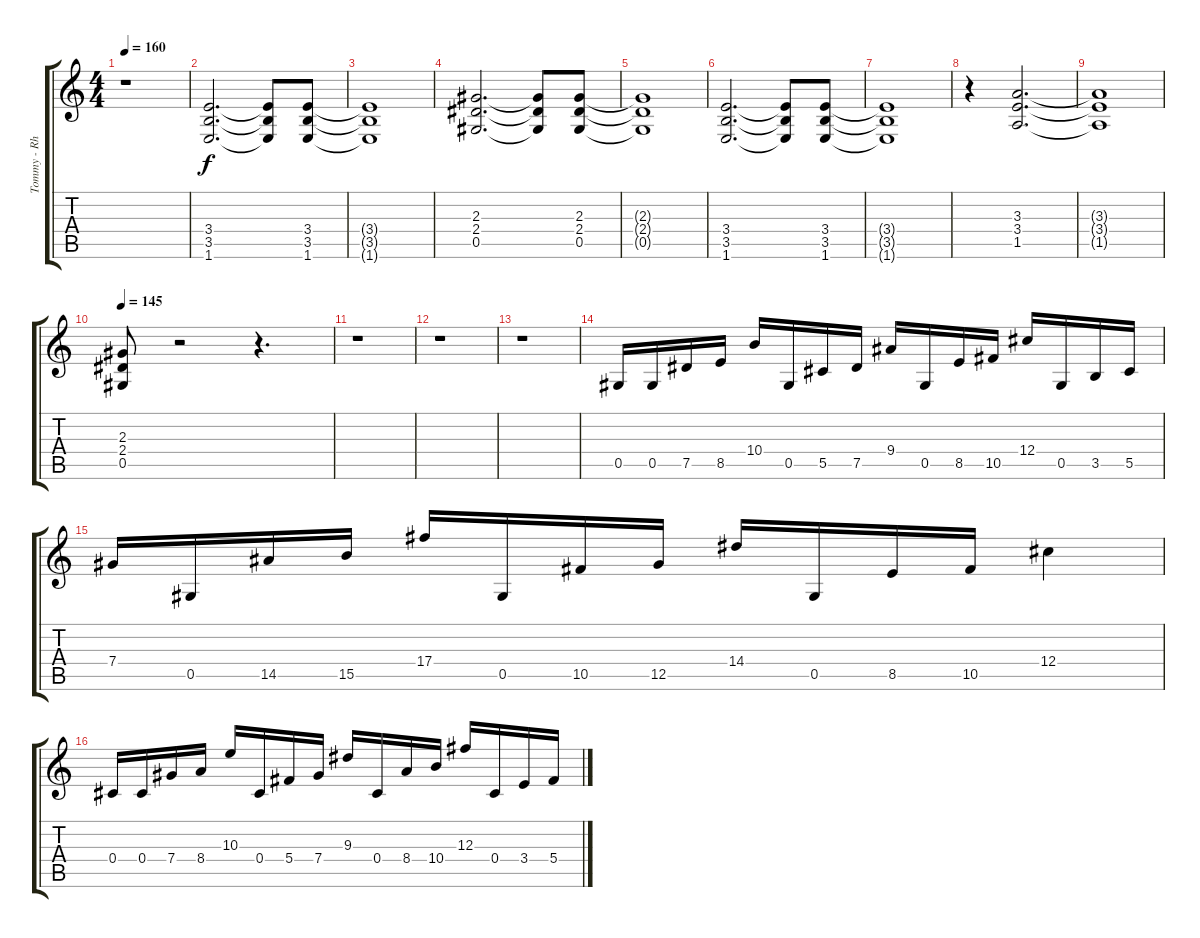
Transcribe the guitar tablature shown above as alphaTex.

\track ("Tommy - Rhythm Guitar" "Tommy - Rh") {instrument distortionguitar}
\staff {score tabs}
\tuning (Eb4 Bb3 Gb3 Db3 Ab2 Eb2) {hide}
\ts (4 4)
\tempo 160
\clef g2
\ks c
r.1{dy f} |
(3.4 3.5 1.6).2{d instrument distortionguitar} (3.4{t} 3.5{t} 1.6{t}).8 (3.4 3.5 1.6).8 |
(3.4{t} 3.5{t} 1.6{t}).1 |
(2.3 2.4 0.5).2{d} (2.3{t} 2.4{t} 0.5{t}).8 (2.3 2.4 0.5).8 |
(2.3{t} 2.4{t} 0.5{t}).1 |
(3.4 3.5 1.6).2{d} (3.4{t} 3.5{t} 1.6{t}).8 (3.4 3.5 1.6).8 |
(3.4{t} 3.5{t} 1.6{t}).1 |
r.4 (3.3 3.4 1.5).2{d} |
(3.3{t} 3.4{t} 1.5{t}).1 |
\tempo 145
(2.3 2.4 0.5).8 r.2 r.4{d} |
r.1 |
r.1 |
r.1 |
0.5.16{balance 16} 0.5.16 7.5.16 8.5.16 10.4.16 0.5.16 5.5.16 7.5.16 9.4.16 0.5.16 8.5.16 10.5.16 12.4.16 0.5.16 3.5.16 5.5.16 |
7.4.16 0.5.16 14.5.16 15.5.16 17.4.16 0.5.16 10.5.16 12.5.16 14.4.16 0.5.16 8.5.16 10.5.16 12.4.4 |
0.4.16 0.4.16 7.4.16 8.4.16 10.3.16 0.4.16 5.4.16 7.4.16 9.3.16 0.4.16 8.4.16 10.4.16 12.3.16 0.4.16 3.4.16 5.4.16
